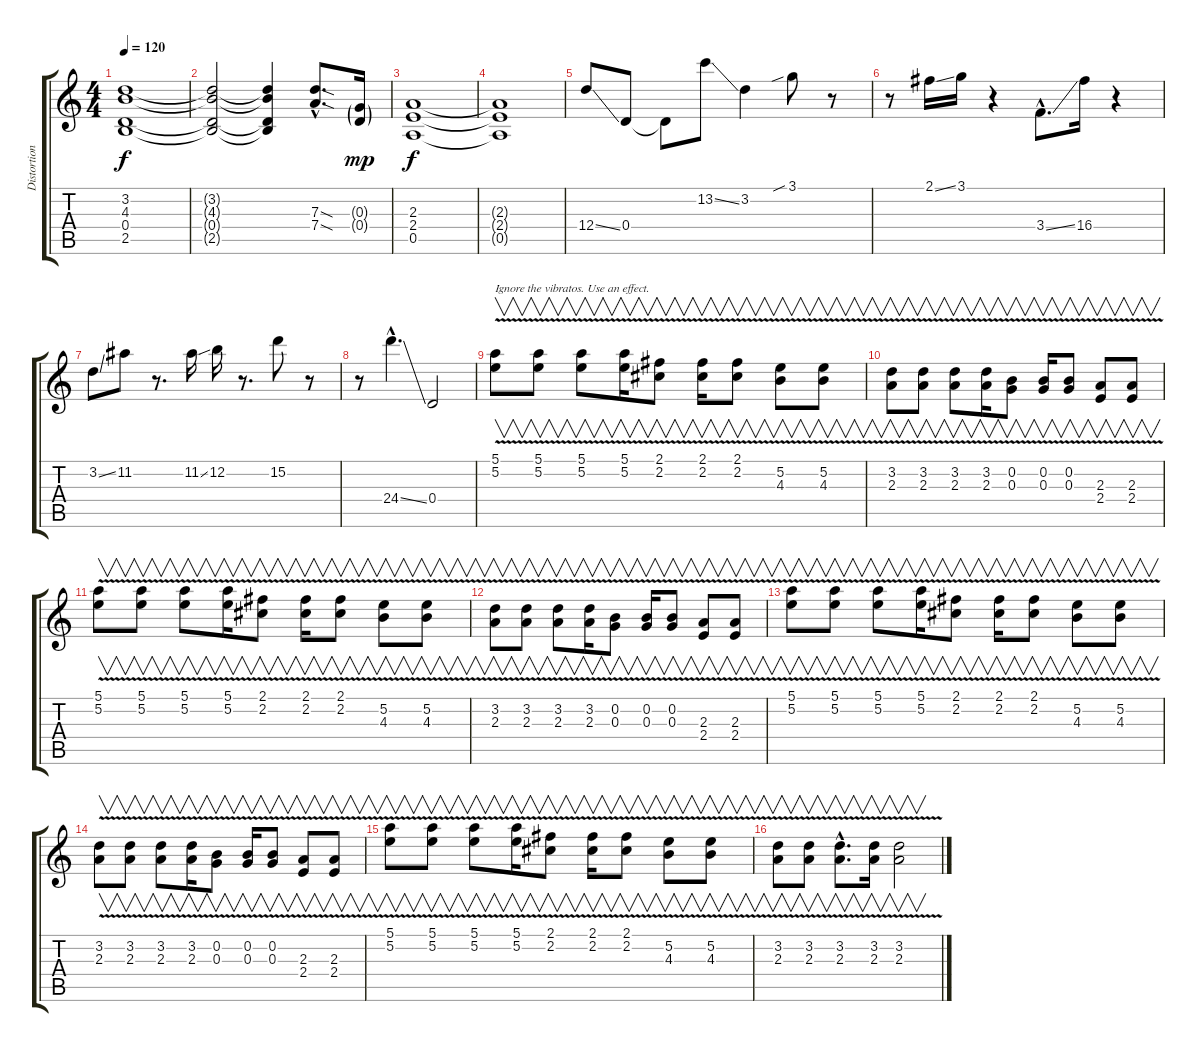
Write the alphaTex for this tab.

\track ("Distortion sound" "Distortion") {instrument distortionguitar}
\staff {score tabs}
\tuning (E4 B3 G3 D3 A2 E2) {hide}
\ts (4 4)
\tempo 120
\clef g2
\ks c
(3.2 4.3 0.4 2.5).1{dy f} |
(3.2{t} 4.3{t} 0.4{t} 2.5{t}).2 (3.2{t} 4.3{t} 0.4{t} 2.5{t}).4 (7.3{sod hac} 7.4{sod hac}).8{d} (0.3{g} 0.4{g}).16{dy mp} |
(2.3 2.4 0.5).1{dy f} |
(2.3{t} 2.4{t} 0.5{t}).1 |
12.4{ss}.8 0.4.8 0.4{t}.8 13.2{ss}.8 3.2.4 3.1{sib}.8 r.8 |
r.8 2.1{ss}.16 3.1.16 r.4 3.4{ss hac}.8{d} 16.4.16 r.4 |
3.2{ss}.8 11.2.8 r.8{d} 11.2{ss}.16 12.2.16 r.8{d} 15.2.8 r.8 |
r.8 24.4{ss hac}.4{d} 0.4.2 |
(5.1{v} 5.2).8{v txt "Ignore the vibratos. Use an effect."} (5.1{v} 5.2).8{v} (5.1{v} 5.2).8{v} (5.1{v} 5.2).16{v} (2.1{v} 2.2).8{v} (2.1{v} 2.2).16{v} (2.1{v} 2.2{v}).8{v} (5.2{v} 4.3).8{v} (5.2{v} 4.3).8{v} |
(3.2{v} 2.3).8{v} (3.2{v} 2.3).8{v} (3.2{v} 2.3).8{v} (3.2{v} 2.3).16{v} (0.2{v} 0.3).8{v} (0.2{v} 0.3).16{v} (0.2{v} 0.3).8{v} (2.3{v} 2.4).8{v} (2.3{v} 2.4).8{v} |
(5.1{v} 5.2).8{v} (5.1{v} 5.2).8{v} (5.1{v} 5.2).8{v} (5.1{v} 5.2).16{v} (2.1{v} 2.2).8{v} (2.1{v} 2.2).16{v} (2.1{v} 2.2{v}).8{v} (5.2{v} 4.3).8{v} (5.2{v} 4.3).8{v} |
(3.2{v} 2.3).8{v} (3.2{v} 2.3).8{v} (3.2{v} 2.3).8{v} (3.2{v} 2.3).16{v} (0.2{v} 0.3).8{v} (0.2{v} 0.3).16{v} (0.2{v} 0.3).8{v} (2.3{v} 2.4).8{v} (2.3{v} 2.4).8{v} |
(5.1{v} 5.2).8{v} (5.1{v} 5.2).8{v} (5.1{v} 5.2).8{v} (5.1{v} 5.2).16{v} (2.1{v} 2.2).8{v} (2.1{v} 2.2).16{v} (2.1{v} 2.2{v}).8{v} (5.2{v} 4.3).8{v} (5.2{v} 4.3).8{v} |
(3.2{v} 2.3).8{v} (3.2{v} 2.3).8{v} (3.2{v} 2.3).8{v} (3.2{v} 2.3).16{v} (0.2{v} 0.3).8{v} (0.2{v} 0.3).16{v} (0.2{v} 0.3).8{v} (2.3{v} 2.4).8{v} (2.3{v} 2.4).8{v} |
(5.1{v} 5.2).8{v} (5.1{v} 5.2).8{v} (5.1{v} 5.2).8{v} (5.1{v} 5.2).16{v} (2.1{v} 2.2).8{v} (2.1{v} 2.2).16{v} (2.1{v} 2.2{v}).8{v} (5.2{v} 4.3).8{v} (5.2{v} 4.3).8{v} |
(3.2{v} 2.3).8{v} (3.2{v} 2.3).8{v} (3.2{v hac} 2.3{hac}).8{v d} (3.2{v} 2.3).16{v} (3.2 2.3{v}).2{v}
